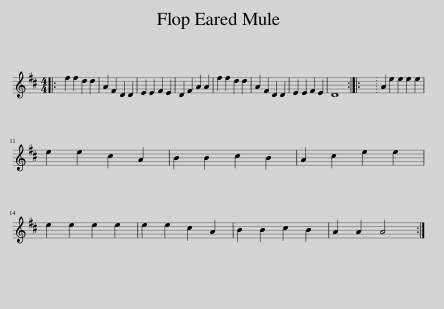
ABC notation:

X:1
L:1/8
M:4/4
I:linebreak $
K:D
V:1 treble
V:1
|: f2 f2 d2 d2 | A2 F2 D2 D2 | E2 E2 F2 E2 | D2 F2 A2 A2 | f2 f2 d2 d2 | %5
 A2 F2 D2 D2 | E2 E2 F2 E2 | D8 :: x8 | A2 e2 e2 e2 e2 |$ %10
 e2 e2 c2 A2 | B2 B2 c2 B2 | A2 c2 e2 e2 |$ e2 e2 e2 e2 | e2 e2 c2 A2 | %15
 B2 B2 c2 B2 | A2 A2 A4 :| %17
